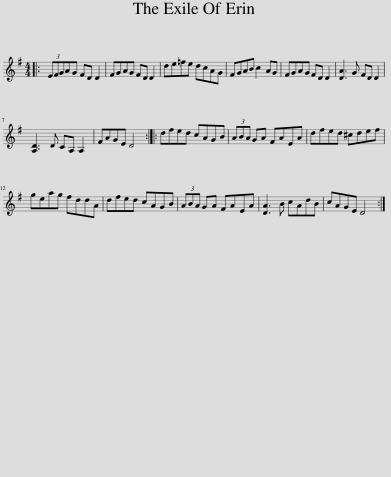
X:1
L:1/8
M:4/4
I:linebreak $
K:G
V:1 treble
V:1
|: (3EFGAG FD D2 | FGAG FD D2 | de=fe dcAG | FGAB c2 AG | FGAG FD D2 | %5
 [DA]3 G FD D2 |$ [A,D]3 D CA, A,2 | FAGE D4 :: dfed cAGB | (3ABA GA FAEA | %10
 dfed ^cdef |$ geag fddA | dfed cAGB | (3ABA GA FAEA | [DA]3 B cAdB | %15
 cAGE D4 :| %16
